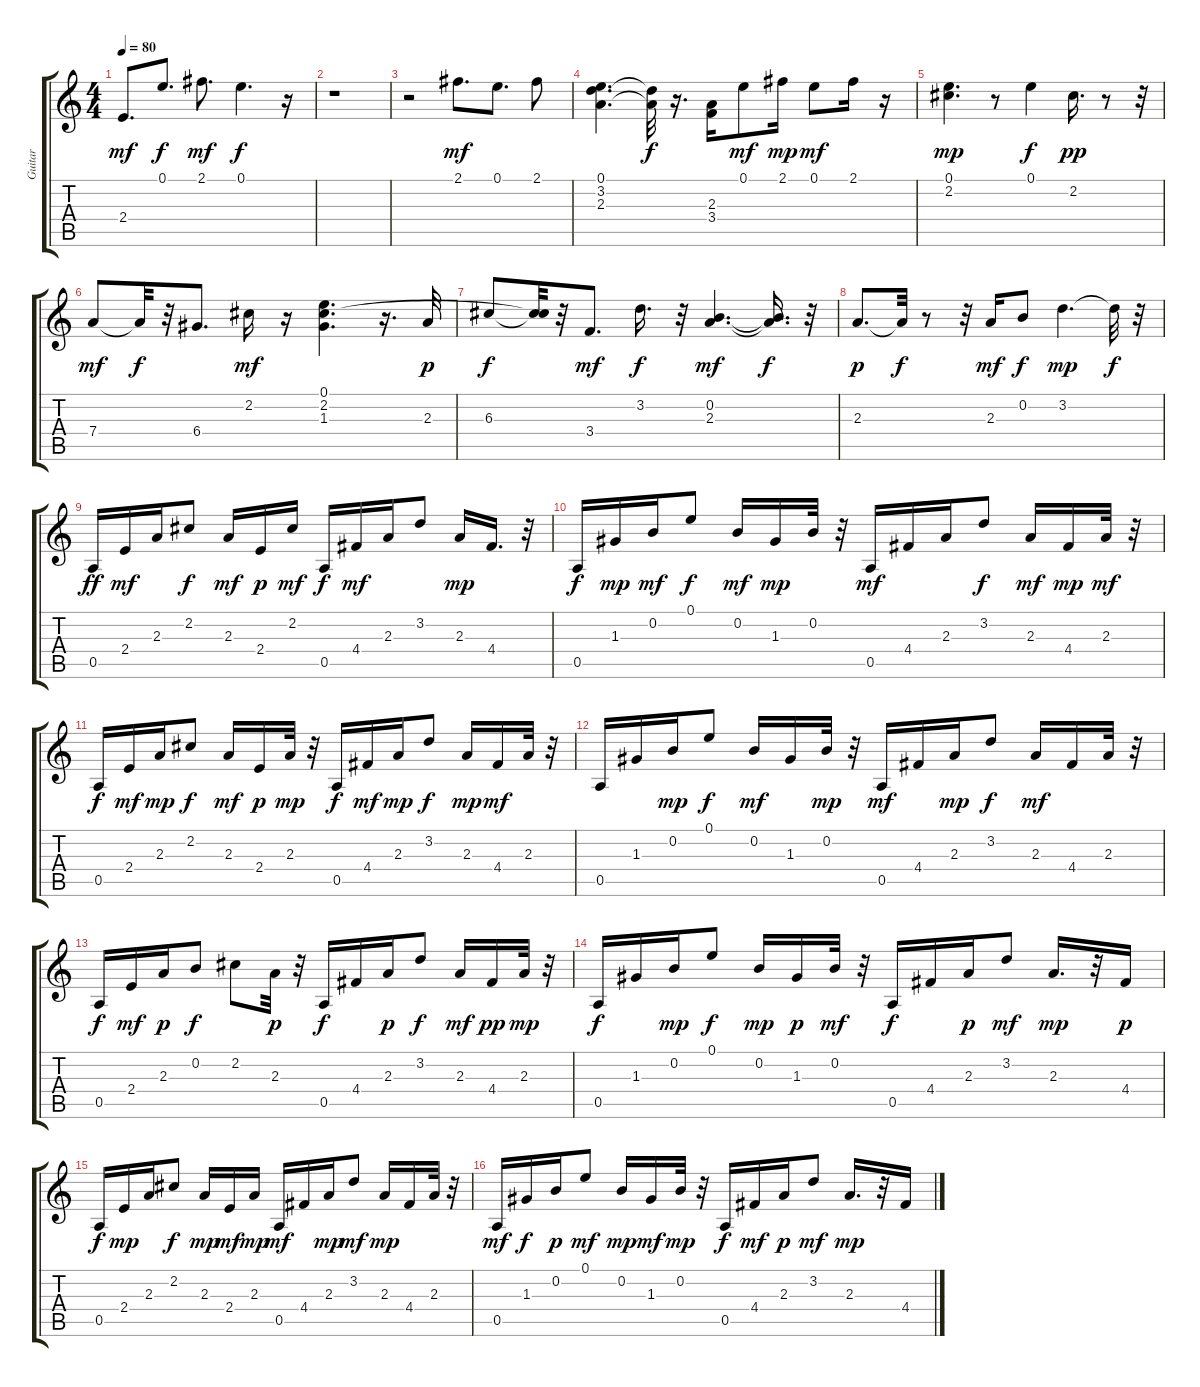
\track ("Guitar" "Guitar") {instrument acousticguitarsteel}
\staff {score tabs}
\tuning (E4 B3 G3 D3 A2 E2) {hide}
\ts (4 4)
\tempo 80
\clef g2
\ks c
2.4.8{d dy mf} 0.1.8{d dy f} 2.1.8{d dy mf} 0.1.4{d dy f} r.16 |
r.1 |
r.2 2.1.8{d dy mf} 0.1.8{d} 2.1.8 |
(0.1 3.2 2.3).4{d} (3.2{t} 2.3{t}).32{dy f} r.16{d} (2.3 3.4).16 0.1.8{dy mf} 2.1.16{dy mp} 0.1.8{dy mf} 2.1.16 r.16 |
(0.1 2.2).4{d dy mp} r.8 0.1.4{dy f} 2.2.16{d dy pp} r.8 r.32 |
7.4.8{dy mf} 7.4{t}.32{dy f} r.32 6.4.8{d} 2.2.16{dy mf} r.16 (0.1 2.2 1.3).4{d} r.16{d} 2.3.32{dy p} |
6.3.8{dy f} (2.2{t} 6.3{t}).32 r.32 3.4.8{d dy mf} 3.2.16{d dy f} r.32 (0.2 2.3).4{d dy mf} (0.2{t} 2.3{t}).16{d dy f} r.32 |
2.3.8{d dy p} 2.3{t}.32{dy f} r.8 r.32 2.3.16{dy mf} 0.2.8{dy f} 3.2.4{d dy mp} 3.2{t}.32{dy f} r.32 |
0.5.16{dy ff} 2.4.16{dy mf} 2.3.16 2.2.8{dy f} 2.3.16{dy mf} 2.4.16{dy p} 2.2.16{dy mf} 0.5.16{dy f} 4.4.16{dy mf} 2.3.16 3.2.8 2.3.16{dy mp} 4.4.16{d} r.32 |
0.5.16{dy f} 1.3.16{dy mp} 0.2.16{dy mf} 0.1.8{dy f} 0.2.16{dy mf} 1.3.16{dy mp} 0.2.32 r.32 0.5.16{dy mf} 4.4.16 2.3.16 3.2.8{dy f} 2.3.16{dy mf} 4.4.16{dy mp} 2.3.32{dy mf} r.32 |
0.5.16{dy f} 2.4.16{dy mf} 2.3.16{dy mp} 2.2.8{dy f} 2.3.16{dy mf} 2.4.16{dy p} 2.3.32{dy mp} r.32 0.5.16{dy f} 4.4.16{dy mf} 2.3.16{dy mp} 3.2.8{dy f} 2.3.16{dy mp} 4.4.16{dy mf} 2.3.32 r.32 |
0.5.16 1.3.16 0.2.16{dy mp} 0.1.8{dy f} 0.2.16{dy mf} 1.3.16 0.2.32{dy mp} r.32 0.5.16{dy mf} 4.4.16 2.3.16{dy mp} 3.2.8{dy f} 2.3.16{dy mf} 4.4.16 2.3.32 r.32 |
0.5.16{dy f} 2.4.16{dy mf} 2.3.16{dy p} 0.2.8{dy f} 2.2.8 2.3.32{dy p} r.32 0.5.16{dy f} 4.4.16 2.3.16{dy p} 3.2.8{dy f} 2.3.16{dy mf} 4.4.16{dy pp} 2.3.32{dy mp} r.32 |
0.5.16{dy f} 1.3.16 0.2.16{dy mp} 0.1.8{dy f} 0.2.16{dy mp} 1.3.16{dy p} 0.2.32{dy mf} r.32 0.5.16{dy f} 4.4.16 2.3.16{dy p} 3.2.8{dy mf} 2.3.16{d dy mp} r.32 4.4.16{dy p} |
0.5.16{dy f} 2.4.16{dy mp} 2.3.16 2.2.8{dy f} 2.3.16{dy mp} 2.4.16{dy mf} 2.3.16{dy mp} 0.5.16{dy mf} 4.4.16 2.3.16{dy mp} 3.2.8{dy mf} 2.3.16{dy mp} 4.4.16 2.3.32 r.32 |
0.5.16{dy mf} 1.3.16{dy f} 0.2.16{dy p} 0.1.8{dy mf} 0.2.16{dy mp} 1.3.16{dy mf} 0.2.32{dy mp} r.32 0.5.16{dy f} 4.4.16{dy mf} 2.3.16{dy p} 3.2.8{dy mf} 2.3.16{d dy mp} r.32 4.4.16
